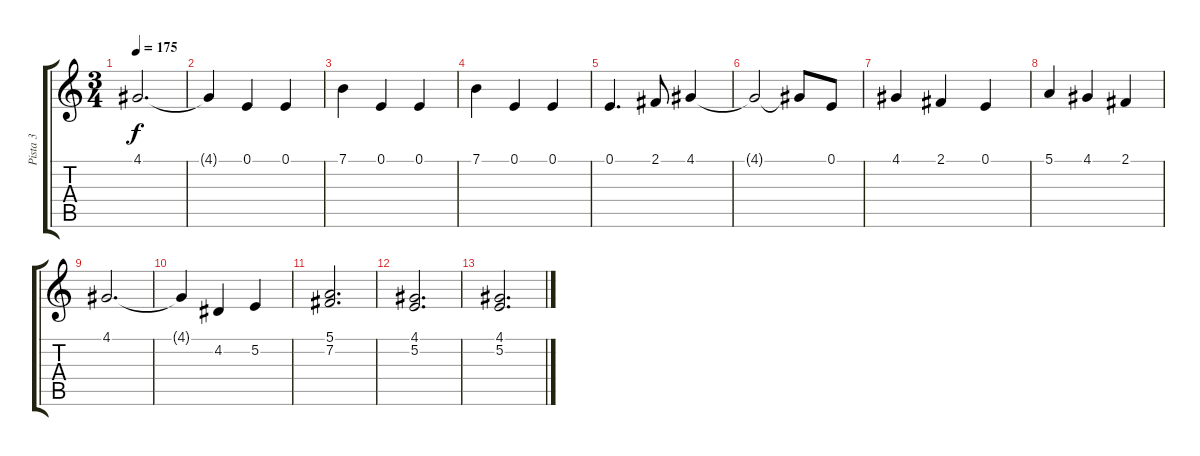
\track ("Pista 3" "Pista 3") {instrument electricgrandpiano}
\staff {score tabs}
\tuning (E4 B3 G3 D3 A2 E2) {hide}
\ts (3 4)
\tempo 175
\clef g2
\ks c
4.1.2{d dy f} |
4.1{t}.4 0.1.4 0.1.4 |
7.1.4 0.1.4 0.1.4 |
7.1.4 0.1.4 0.1.4 |
0.1.4{d} 2.1.8 4.1.4 |
4.1{t}.2 4.1{t}.8 0.1.8 |
4.1.4 2.1.4 0.1.4 |
5.1.4 4.1.4 2.1.4 |
4.1.2{d} |
4.1{t}.4 4.2.4 5.2.4 |
(5.1 7.2).2{d} |
(4.1 5.2).2{d} |
(4.1 5.2).2{d}
